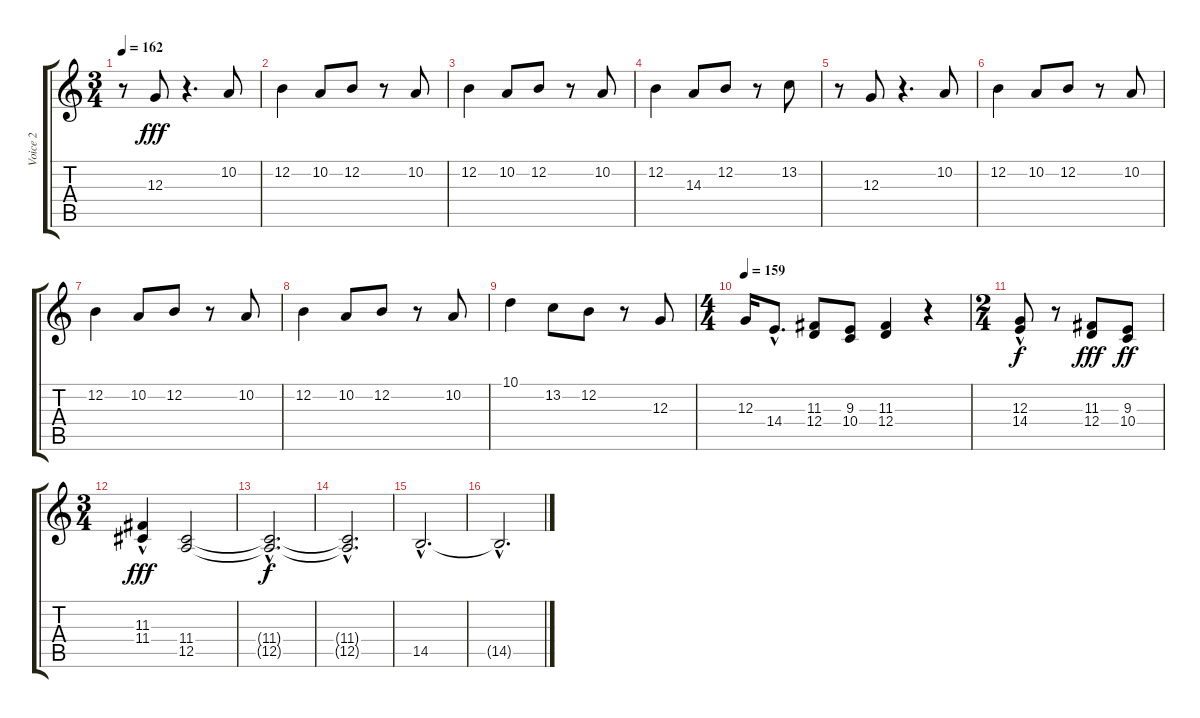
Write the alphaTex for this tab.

\track ("Voice 2" "Voice 2") {instrument choiraahs}
\staff {score tabs}
\tuning (E4 B3 G3 D3 A2 E2) {hide}
\ts (3 4)
\tempo 162
\clef g2
\ks c
r.8{dy fff} 12.3.8 r.4{d} 10.2.8 |
12.2.4 10.2.8 12.2.8 r.8 10.2.8 |
12.2.4 10.2.8 12.2.8 r.8 10.2.8 |
12.2.4 14.3.8 12.2.8 r.8 13.2.8 |
r.8 12.3.8 r.4{d} 10.2.8 |
12.2.4 10.2.8 12.2.8 r.8 10.2.8 |
12.2.4 10.2.8 12.2.8 r.8 10.2.8 |
12.2.4 10.2.8 12.2.8 r.8 10.2.8 |
10.1.4 13.2.8 12.2.8 r.8 12.3.8 |
\ts (4 4)
\tempo 159
12.3.16{balance 12} 14.4{hac}.8{d} (11.3 12.4).8 (9.3 10.4).8 (11.3 12.4).4 r.4 |
\ts (2 4)
(12.3{hac} 14.4).8{dy f} r.8 (11.3 12.4).8{dy fff} (9.3 10.4).8{dy ff} |
\ts (3 4)
(11.3 11.4{hac}).4{dy fff} (11.4 12.5).2 |
(11.4{hac t} 12.5{hac t}).2{d dy f} |
(11.4{hac t} 12.5{hac t}).2{d} |
14.5{hac}.2{d} |
14.5{hac t}.2{d}
